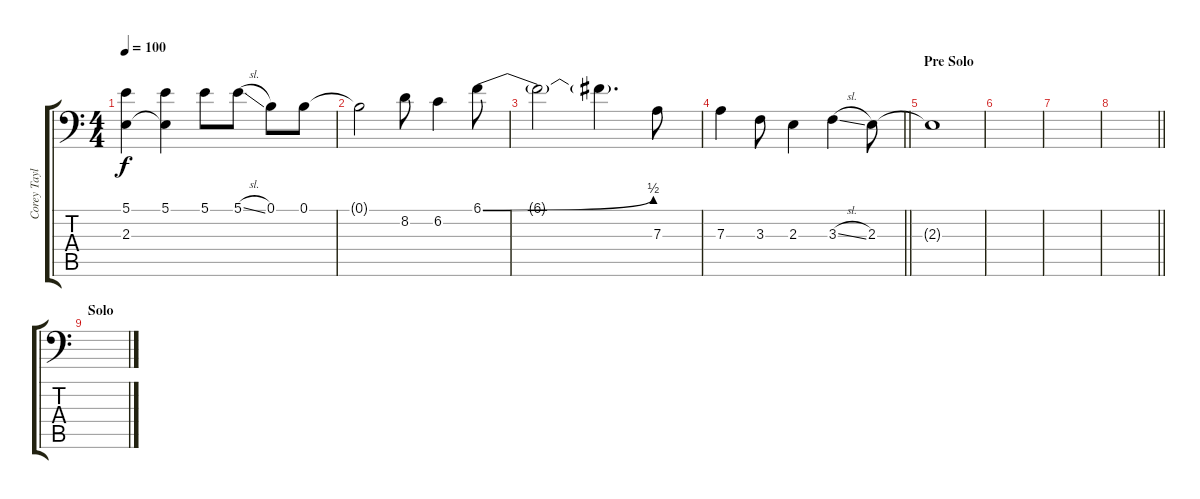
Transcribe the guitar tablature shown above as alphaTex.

\track ("Corey Taylor" "Corey Tayl") {instrument altosax}
\staff {score tabs}
\tuning (B3 Gb3 D3 A2 E2 A1) {hide}
\ts (4 4)
\tempo 100
\clef f4
\ks c
(5.1 2.3{t}).4{dy f} (5.1 2.3{t}).4 5.1.8 5.1{sl}.8 0.1.8 0.1.8 |
0.1{t}.2 8.2.8 6.2.4 6.1{be (bend 0 0 60 2)}.8 |
6.1{t}.2 6.1{t}.4{d} 7.3.8 |
\barLineRight lightlight
7.3.4 3.3.8 2.3.4 3.3{sl}.4 2.3.8 |
\section ("" "Pre Solo")
2.3{t}.1 |
|
|
\barLineRight lightlight
|
\section ("" "Solo")
